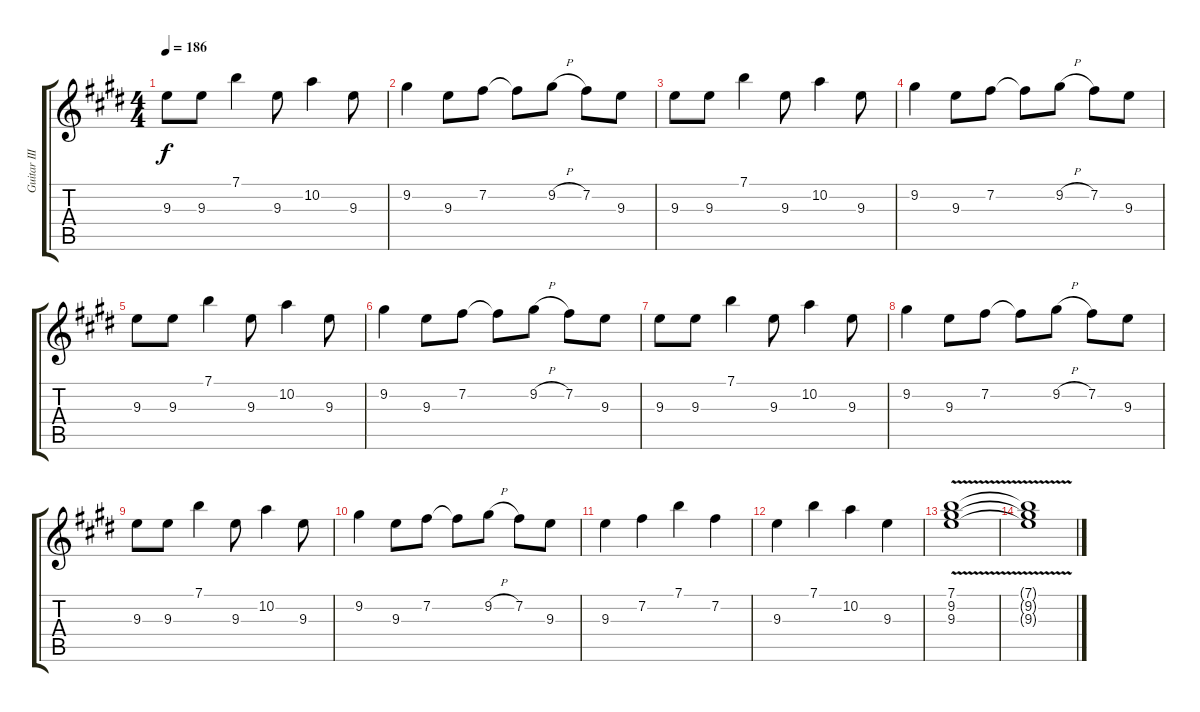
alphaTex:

\track ("Guitar Ⅲ" "Guitar Ⅲ") {instrument overdrivenguitar}
\staff {score tabs}
\tuning (E4 B3 G3 D3 A2 E2) {hide}
\ts (4 4)
\tempo 186
\clef g2
\ks e
9.3.8{dy f} 9.3.8 7.1.4 9.3.8 10.2.4 9.3.8 |
9.2.4 9.3.8 7.2.8 7.2{t}.8 9.2{h}.8 7.2.8 9.3.8 |
9.3.8 9.3.8 7.1.4 9.3.8 10.2.4 9.3.8 |
9.2.4 9.3.8 7.2.8 7.2{t}.8 9.2{h}.8 7.2.8 9.3.8 |
9.3.8 9.3.8 7.1.4 9.3.8 10.2.4 9.3.8 |
9.2.4 9.3.8 7.2.8 7.2{t}.8 9.2{h}.8 7.2.8 9.3.8 |
9.3.8 9.3.8 7.1.4 9.3.8 10.2.4 9.3.8 |
9.2.4 9.3.8 7.2.8 7.2{t}.8 9.2{h}.8 7.2.8 9.3.8 |
9.3.8 9.3.8 7.1.4 9.3.8 10.2.4 9.3.8 |
9.2.4 9.3.8 7.2.8 7.2{t}.8 9.2{h}.8 7.2.8 9.3.8 |
9.3.4 7.2.4 7.1.4 7.2.4 |
9.3.4 7.1.4 10.2.4 9.3.4 |
(7.1 9.2 9.3{v}).1 |
(7.1{t} 9.2{t} 9.3{t}).1
